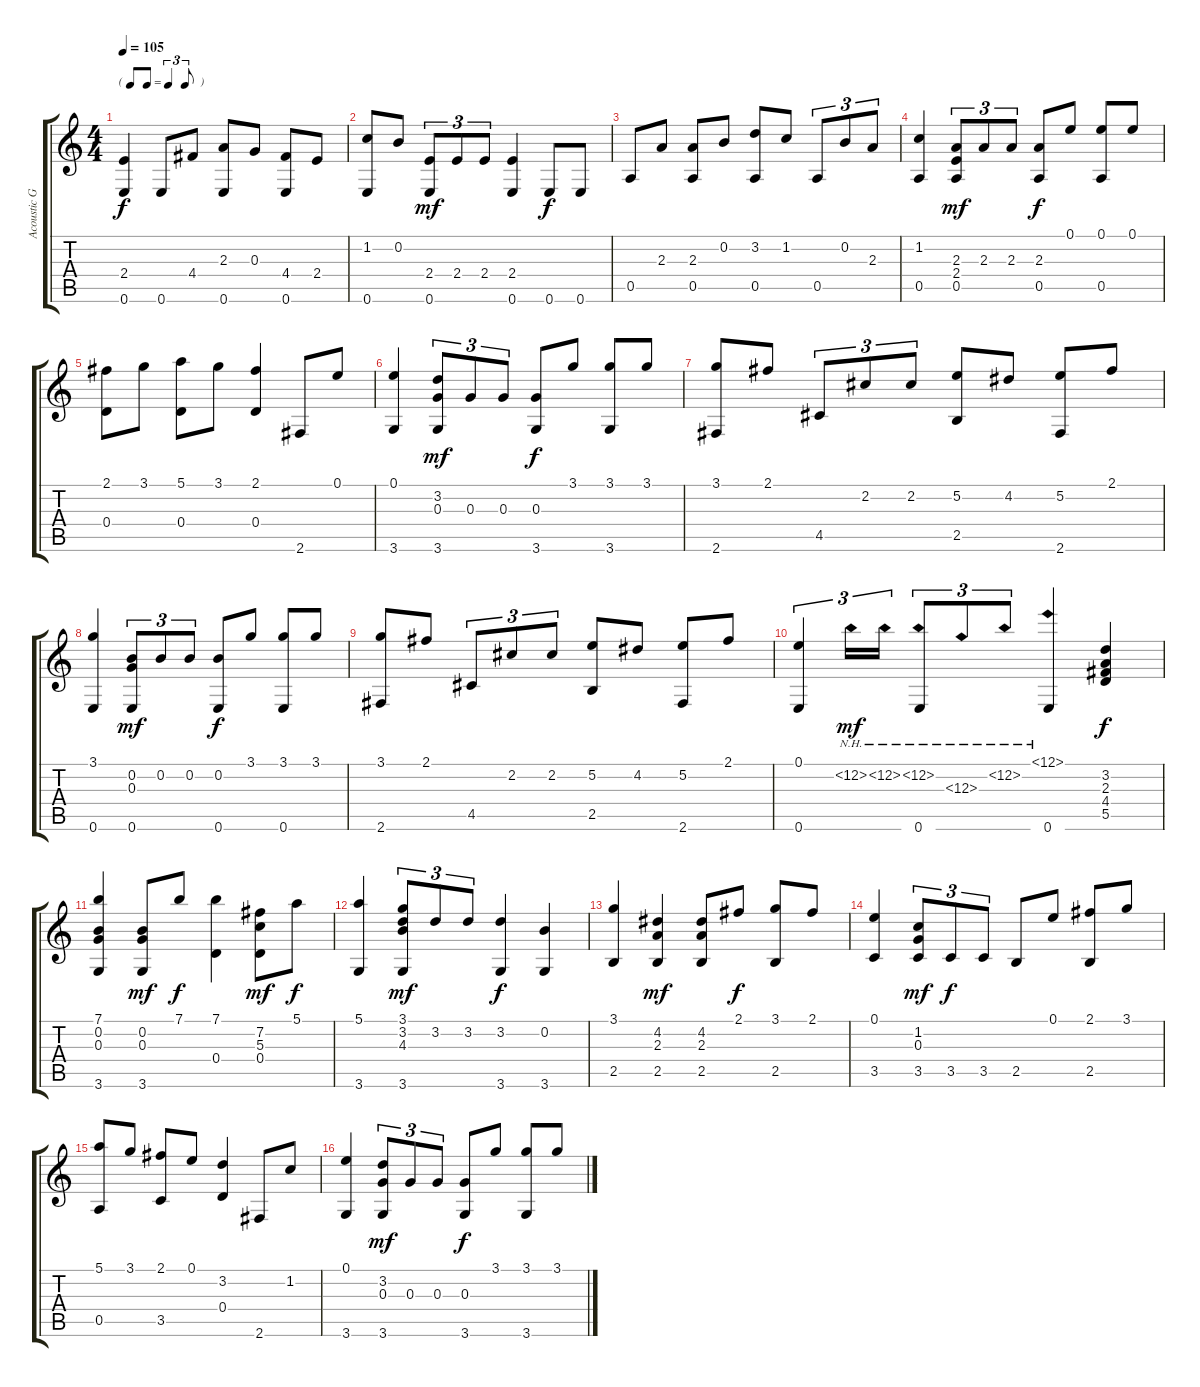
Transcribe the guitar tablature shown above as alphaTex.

\track ("Acoustic Guitar" "Acoustic G") {instrument acousticguitarnylon}
\staff {score tabs}
\tuning (E4 B3 G3 D3 A2 E2) {hide}
\ts (4 4)
\tf triplet8th
\tempo 105
\clef g2
\ks c
(2.4 0.6).4{dy f} 0.6.8 4.4.8 (2.3 0.6).8 0.3.8 (4.4 0.6).8 2.4.8 |
(1.2 0.6).8 0.2.8 (2.4 0.6).8{tu (3 2) dy mf} 2.4.8{tu (3 2)} 2.4.8{tu (3 2)} (2.4 0.6).4 0.6.8{dy f} 0.6.8 |
0.5.8 2.3.8 (2.3 0.5).8 0.2.8 (3.2 0.5).8 1.2.8 0.5.8{tu (3 2)} 0.2.8{tu (3 2)} 2.3.8{tu (3 2)} |
(1.2 0.5).4 (2.3 2.4 0.5).8{tu (3 2) dy mf} 2.3.8{tu (3 2)} 2.3.8{tu (3 2)} (2.3 0.5).8{dy f} 0.1.8 (0.1 0.5).8 0.1.8 |
(2.1 0.4).8 3.1.8 (5.1 0.4).8 3.1.8 (2.1 0.4).4 2.6.8 0.1.8 |
(0.1 3.6).4 (3.2 0.3 3.6).8{tu (3 2) dy mf} 0.3.8{tu (3 2)} 0.3.8{tu (3 2)} (0.3 3.6).8{dy f} 3.1.8 (3.1 3.6).8 3.1.8 |
(3.1 2.6).8 2.1.8 4.5.8{tu (3 2)} 2.2.8{tu (3 2)} 2.2.8{tu (3 2)} (5.2 2.5).8 4.2.8 (5.2 2.6).8 2.1.8 |
(3.1 0.6).4 (0.2 0.3 0.6).8{tu (3 2) dy mf} 0.2.8{tu (3 2)} 0.2.8{tu (3 2)} (0.2 0.6).8{dy f} 3.1.8 (3.1 0.6).8 3.1.8 |
(3.1 2.6).8 2.1.8 4.5.8{tu (3 2)} 2.2.8{tu (3 2)} 2.2.8{tu (3 2)} (5.2 2.5).8 4.2.8 (5.2 2.6).8 2.1.8 |
(0.1 0.6).4{tu (3 2)} 12.2{nh}.16{tu (3 2) dy mf} 12.2{nh}.16{tu (3 2)} (12.2{nh} 0.6).8{tu (3 2)} 12.3{nh}.8{tu (3 2)} 12.2{nh}.8{tu (3 2)} (12.1{nh} 0.6).4 (3.2 2.3 4.4 5.5).4{dy f} |
(7.1 0.2 0.3 3.6).4 (0.2 0.3 3.6).8{dy mf} 7.1.8{dy f} (7.1 0.4).4 (7.2 5.3 0.4).8{dy mf} 5.1.8{dy f} |
(5.1 3.6).4 (3.1 3.2 4.3 3.6).8{tu (3 2) dy mf} 3.2.8{tu (3 2)} 3.2.8{tu (3 2)} (3.2 3.6).4{dy f} (0.2 3.6).4 |
(3.1 2.5).4 (4.2 2.3 2.5).4{dy mf} (4.2 2.3 2.5).8 2.1.8{dy f} (3.1 2.5).8 2.1.8 |
(0.1 3.5).4 (1.2 0.3 3.5).8{tu (3 2) dy mf} 3.5.8{tu (3 2) dy f} 3.5.8{tu (3 2)} 2.5.8 0.1.8 (2.1 2.5).8 3.1.8 |
(5.1 0.5).8 3.1.8 (2.1 3.5).8 0.1.8 (3.2 0.4).4 2.6.8 1.2.8 |
(0.1 3.6).4 (3.2 0.3 3.6).8{tu (3 2) dy mf} 0.3.8{tu (3 2)} 0.3.8{tu (3 2)} (0.3 3.6).8{dy f} 3.1.8 (3.1 3.6).8 3.1.8
